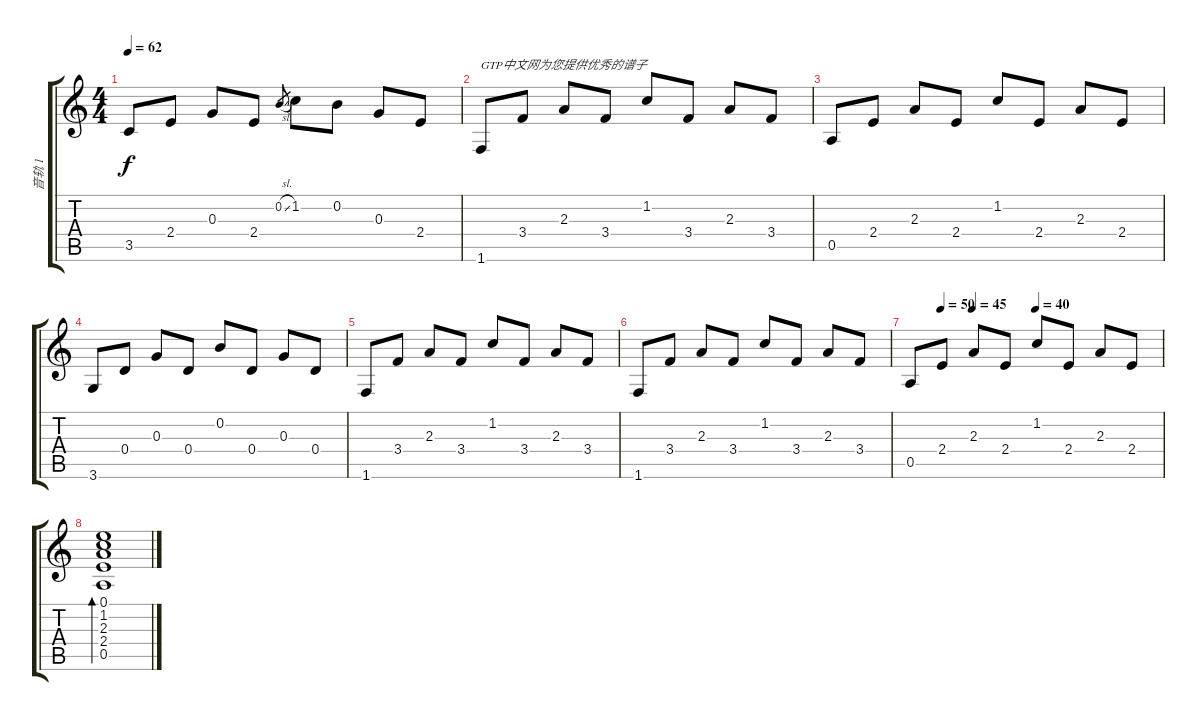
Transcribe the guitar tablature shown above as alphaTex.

\track ("音轨 1" "音轨 1") {instrument acousticguitarsteel}
\staff {score tabs}
\tuning (E4 B3 G3 D3 A2 E2) {hide}
\ts (4 4)
\tempo 62
\clef g2
\ks c
3.5.8{dy f} 2.4.8 0.3.8 2.4.8 0.2{sl}.8{gr} 1.2.8 0.2.8 0.3.8 2.4.8 |
1.6.8{txt "GTP中文网为您提供优秀的谱子"} 3.4.8 2.3.8 3.4.8 1.2.8 3.4.8 2.3.8 3.4.8 |
0.5.8 2.4.8 2.3.8 2.4.8 1.2.8 2.4.8 2.3.8 2.4.8 |
3.6.8 0.4.8 0.3.8 0.4.8 0.2.8 0.4.8 0.3.8 0.4.8 |
1.6.8 3.4.8 2.3.8 3.4.8 1.2.8 3.4.8 2.3.8 3.4.8 |
1.6.8 3.4.8 2.3.8 3.4.8 1.2.8 3.4.8 2.3.8 3.4.8 |
\tempo (50 0.125)
\tempo (45 0.25)
\tempo (40 0.5)
0.5.8 2.4.8 2.3.8 2.4.8 1.2.8 2.4.8 2.3.8 2.4.8 |
(0.1 1.2 2.3 2.4 0.5).1{bd 480}
